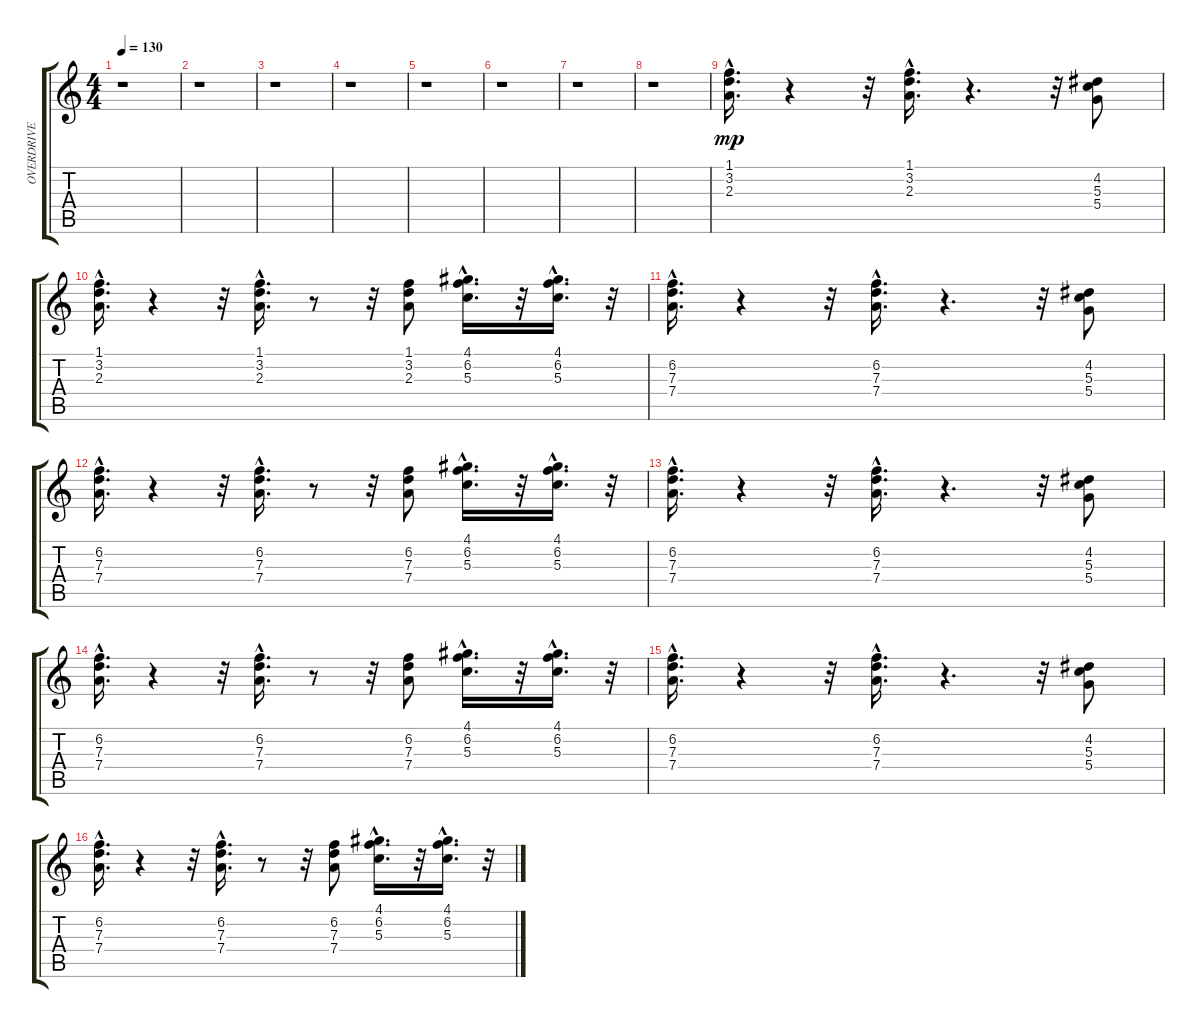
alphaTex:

\track ("OVERDRIVE" "OVERDRIVE") {instrument overdrivenguitar}
\staff {score tabs}
\tuning (E4 B3 G3 D3 A2 E2) {hide}
\ts (4 4)
\tempo 130
\clef g2
\ks c
r.1{dy mp} |
r.1 |
r.1 |
r.1 |
r.1 |
r.1 |
r.1 |
r.1 |
(1.1{hac} 3.2{hac} 2.3{hac}).16{d} r.4 r.32 (1.1{hac} 3.2{hac} 2.3{hac}).16{d} r.4{d} r.32 (4.2 5.3 5.4).8 |
(1.1{hac} 3.2{hac} 2.3{hac}).16{d} r.4 r.32 (1.1{hac} 3.2{hac} 2.3{hac}).16{d} r.8 r.32 (1.1 3.2 2.3).8 (4.1{hac} 6.2{hac} 5.3{hac}).16{d} r.32 (4.1{hac} 6.2{hac} 5.3{hac}).16{d} r.32 |
(6.2{hac} 7.3{hac} 7.4{hac}).16{d} r.4 r.32 (6.2{hac} 7.3{hac} 7.4{hac}).16{d} r.4{d} r.32 (4.2 5.3 5.4).8 |
(6.2{hac} 7.3{hac} 7.4{hac}).16{d} r.4 r.32 (6.2{hac} 7.3{hac} 7.4{hac}).16{d} r.8 r.32 (6.2 7.3 7.4).8 (4.1{hac} 6.2{hac} 5.3{hac}).16{d} r.32 (4.1{hac} 6.2{hac} 5.3{hac}).16{d} r.32 |
(6.2{hac} 7.3{hac} 7.4{hac}).16{d} r.4 r.32 (6.2{hac} 7.3{hac} 7.4{hac}).16{d} r.4{d} r.32 (4.2 5.3 5.4).8 |
(6.2{hac} 7.3{hac} 7.4{hac}).16{d} r.4 r.32 (6.2{hac} 7.3{hac} 7.4{hac}).16{d} r.8 r.32 (6.2 7.3 7.4).8 (4.1{hac} 6.2{hac} 5.3{hac}).16{d} r.32 (4.1{hac} 6.2{hac} 5.3{hac}).16{d} r.32 |
(6.2{hac} 7.3{hac} 7.4{hac}).16{d} r.4 r.32 (6.2{hac} 7.3{hac} 7.4{hac}).16{d} r.4{d} r.32 (4.2 5.3 5.4).8 |
(6.2{hac} 7.3{hac} 7.4{hac}).16{d} r.4 r.32 (6.2{hac} 7.3{hac} 7.4{hac}).16{d} r.8 r.32 (6.2 7.3 7.4).8 (4.1{hac} 6.2{hac} 5.3{hac}).16{d} r.32 (4.1{hac} 6.2{hac} 5.3{hac}).16{d} r.32
